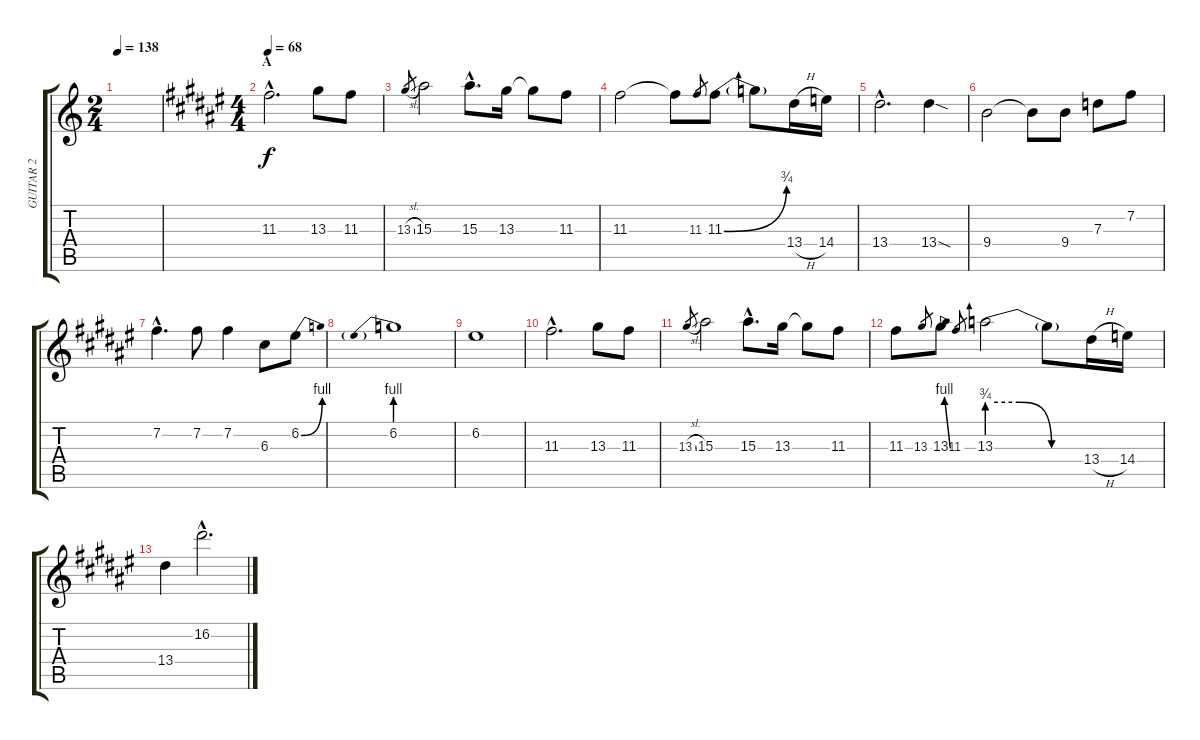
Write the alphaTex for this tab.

\track ("GUITAR 2" "GUITAR 2") {instrument distortionguitar}
\staff {score tabs}
\tuning (E4 B3 G3 D3 A2 E2) {hide}
\ts (2 4)
\tempo 138
\clef g2
\ks c
|
\ts (4 4)
\section ("" "A")
\tempo 68
\ks f#
11.3{hac}.2{d} 13.3.8 11.3.8 |
13.3{sl}.8{gr} 15.3.2 15.3{hac}.8{d} 13.3.16 13.3{t}.8 11.3.8 |
11.3.2 11.3{t}.8 11.3.8{gr} 11.3{be (bend 0 0 60 3)}.8 11.3{t}.8 13.4{h}.16 14.4.16 |
13.4{hac}.2{d} 13.4{sod}.4 |
9.4.2 9.4{t}.8 9.4.8 7.3.8 7.2.8 |
7.2{hac}.4{d} 7.2.8 7.2.4 6.3.8 6.2{be (bend 0 0 60 4)}.8 |
6.2{be (prebend 0 4 60 4)}.1 |
6.2.1 |
11.3{hac}.2{d} 13.3.8 11.3.8 |
13.3{sl}.8{gr} 15.3.2 15.3{hac}.8{d} 13.3.16 13.3{t}.8 11.3.8 |
11.3.8 13.3.8{gr} 13.3{be (bend 0 0 60 4)}.8 11.3.8{gr} 13.3{be (custom 0 3 20 3 40 0 60 0)}.2 13.3{t}.8 13.4{h}.16 14.4.16 |
13.4.4 16.2{hac}.2{d}
